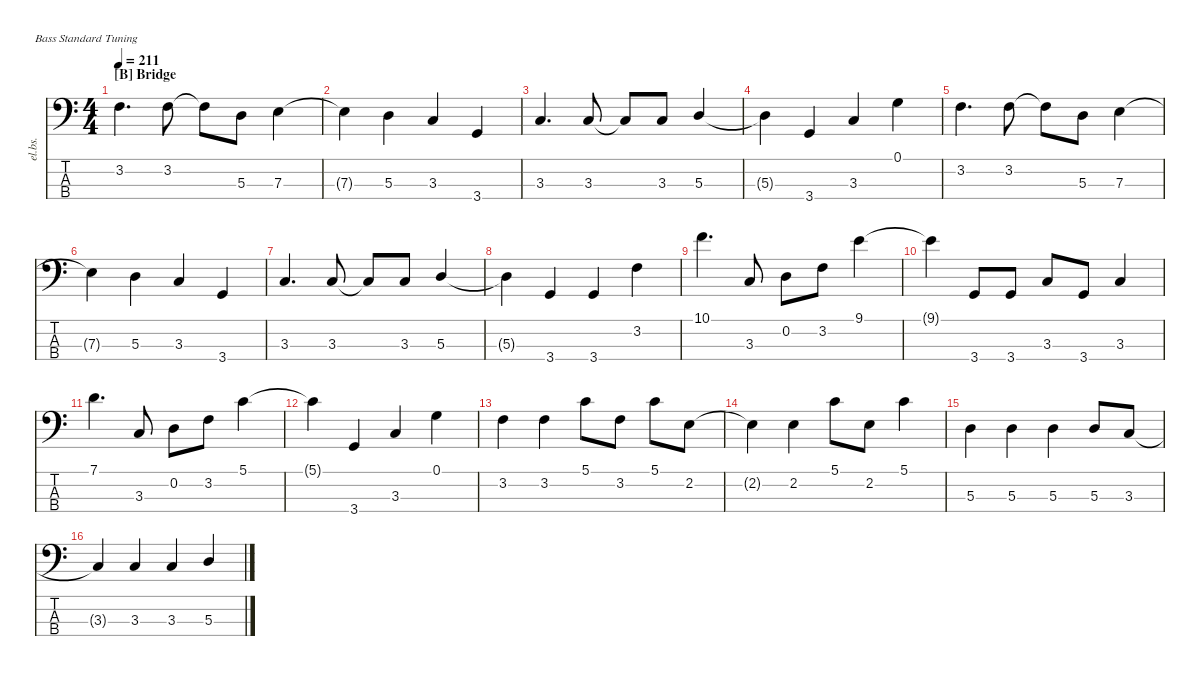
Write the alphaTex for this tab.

\defaultSystemsLayout 4
\hideDynamics
\bracketExtendMode nobrackets
\track ("Bass" "el.bs.") {instrument electricbassfinger}
\staff {score tabs}
\tuning (G2 D2 A1 E1)
\ts (4 4)
\section ("B" "Bridge")
\tempo 211
\clef f4
\ks c
3.2.4{d dy ff beam Down} 3.2.8{beam Down} 3.2{t}.8{beam Down} 5.3.8{beam Down} 7.3.4{beam Down} |
7.3{t}.4{beam Down} 5.3.4{beam Down} 3.3.4{beam Up} 3.4.4{beam Up} |
3.3.4{d beam Up} 3.3.8{beam Up} 3.3{t}.8{beam Up} 3.3.8{beam Up} 5.3.4{beam Up} |
5.3{t}.4{beam Down} 3.4.4{beam Up} 3.3.4{beam Up} 0.1.4{beam Down} |
3.2.4{d beam Down} 3.2.8{beam Down} 3.2{t}.8{beam Down} 5.3.8{beam Down} 7.3.4{beam Down} |
7.3{t}.4{beam Down} 5.3.4{beam Down} 3.3.4{beam Up} 3.4.4{beam Up} |
3.3.4{d beam Up} 3.3.8{beam Up} 3.3{t}.8{beam Up} 3.3.8{beam Up} 5.3.4{beam Up} |
5.3{t}.4{beam Down} 3.4.4{beam Up} 3.4.4{beam Up} 3.2.4{beam Down} |
10.1.4{d beam Down} 3.3.8{beam Up} 0.2.8{beam Down} 3.2.8{beam Down} 9.1.4{beam Down} |
9.1{t}.4{beam Down} 3.4.8{beam Up} 3.4.8{beam Up} 3.3.8{beam Up} 3.4.8{beam Up} 3.3.4{beam Up} |
7.1.4{d beam Down} 3.3.8{beam Up} 0.2.8{beam Down} 3.2.8{beam Down} 5.1.4{beam Down} |
5.1{t}.4{beam Down} 3.4.4{beam Up} 3.3.4{beam Up} 0.1.4{beam Down} |
3.2.4{beam Down} 3.2.4{beam Down} 5.1.8{beam Down} 3.2.8{beam Down} 5.1.8{beam Down} 2.2.8{beam Down} |
2.2{t}.4{beam Down} 2.2.4{beam Down} 5.1.8{beam Down} 2.2.8{beam Down} 5.1.4{beam Down} |
5.3.4{beam Down} 5.3.4{beam Down} 5.3.4{beam Down} 5.3.8{beam Up} 3.3.8{beam Up} |
3.3{t}.4{beam Up} 3.3.4{beam Up} 3.3.4{dy fff beam Up} 5.3.4{dy ff beam Up}
